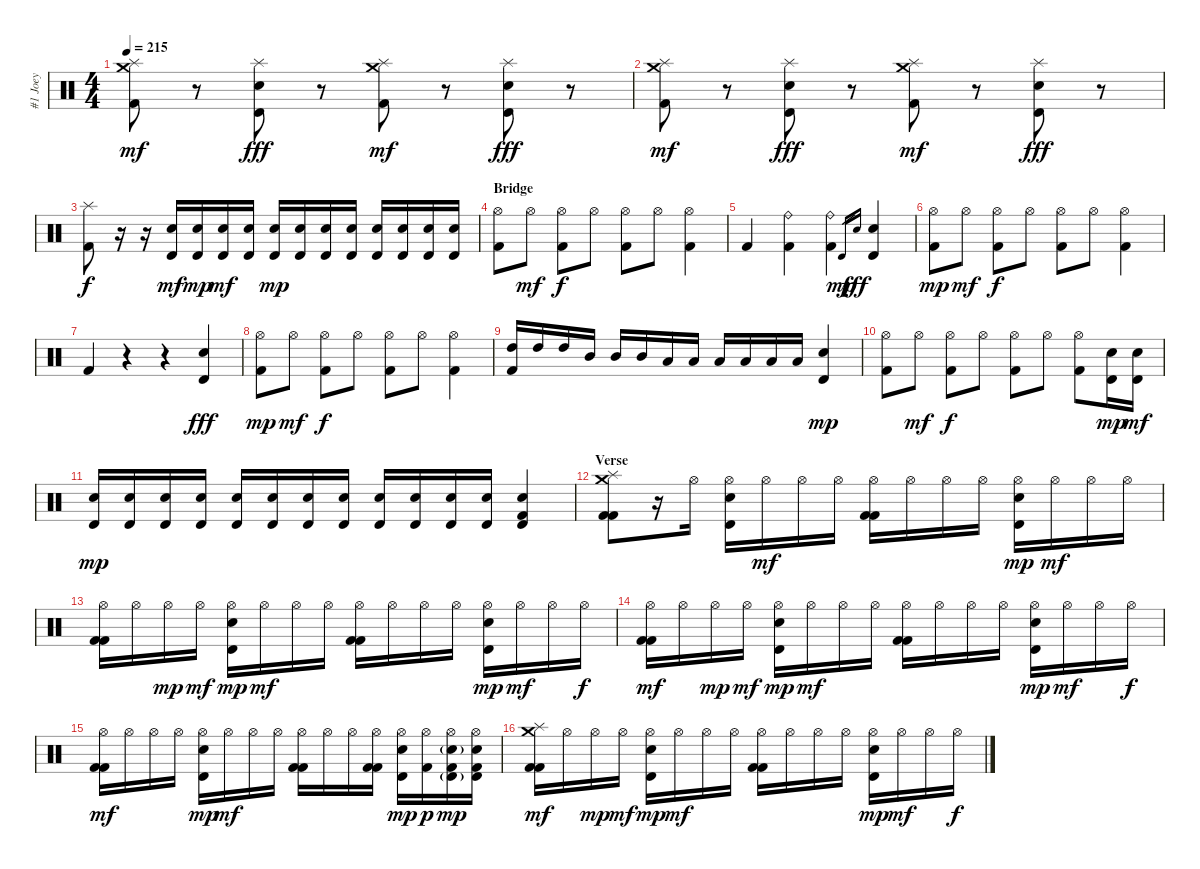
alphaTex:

\track ("#1 Joey" "#1 Joey") {instrument percussion}
\staff {score}
\articulation defaults
\ts (4 4)
\tempo 215
\clef neutral
\ks c
("Crash medium (hit)" "Splash (hit)" "Kick (hit) 2").8{dy mf} r.8 ("Splash (hit)" "Timbale high (hit)" "Electric Snare (hit)").8{dy fff} r.8 ("Crash medium (hit)" "Splash (hit)" "Kick (hit) 2").8{dy mf} r.8 ("Splash (hit)" "Timbale high (hit)" "Electric Snare (hit)").8{dy fff} r.8 |
("Crash medium (hit)" "Splash (hit)" "Kick (hit) 2").8{dy mf} r.8 ("Splash (hit)" "Timbale high (hit)" "Electric Snare (hit)").8{dy fff} r.8 ("Crash medium (hit)" "Splash (hit)" "Kick (hit) 2").8{dy mf} r.8 ("Splash (hit)" "Timbale high (hit)" "Electric Snare (hit)").8{dy fff} r.8 |
("Splash (hit)" "Kick (hit) 2").8{dy f} r.16 r.16 ("Timbale high (hit)" "Electric Snare (hit)").16{dy mf} ("Timbale high (hit)" "Electric Snare (hit)").16{dy mp} ("Timbale high (hit)" "Electric Snare (hit)").16{dy mf} ("Timbale high (hit)" "Electric Snare (hit)").16 ("Timbale high (hit)" "Electric Snare (hit)").16{dy mp} ("Timbale high (hit)" "Electric Snare (hit)").16 ("Timbale high (hit)" "Electric Snare (hit)").16 ("Timbale high (hit)" "Electric Snare (hit)").16 ("Timbale high (hit)" "Electric Snare (hit)").16 ("Timbale high (hit)" "Electric Snare (hit)").16 ("Timbale high (hit)" "Electric Snare (hit)").16 ("Timbale high (hit)" "Electric Snare (hit)").16 |
\section ("" "Bridge")
("Hi-Hat (open)" "Kick (hit) 2").8 "Hi-Hat (open)".8{dy mf} ("Hi-Hat (open)" "Kick (hit) 2").8{dy f} "Hi-Hat (open)".8 ("Hi-Hat (open)" "Kick (hit) 2").8 "Hi-Hat (open)".8 ("Hi-Hat (open)" "Kick (hit) 2").4 |
"Kick (hit) 2".4 ("Ride (bell)" "Kick (hit) 2").4 ("Ride (bell)" "Kick (hit) 2").4 "Timbale high (hit)".16{gr dy mp} "Electric Snare (hit)".16{gr dy fff} ("Timbale high (hit)" "Electric Snare (hit)").4 |
("Hi-Hat (open)" "Kick (hit) 2").8{dy mp} "Hi-Hat (open)".8{dy mf} ("Hi-Hat (open)" "Kick (hit) 2").8{dy f} "Hi-Hat (open)".8 ("Hi-Hat (open)" "Kick (hit) 2").8 "Hi-Hat (open)".8 ("Hi-Hat (open)" "Kick (hit) 2").4 |
"Kick (hit) 2".4 r.4 r.4 ("Timbale high (hit)" "Electric Snare (hit)").4{dy fff} |
("Hi-Hat (open)" "Kick (hit) 2").8{dy mp} "Hi-Hat (open)".8{dy mf} ("Hi-Hat (open)" "Kick (hit) 2").8{dy f} "Hi-Hat (open)".8 ("Hi-Hat (open)" "Kick (hit) 2").8 "Hi-Hat (open)".8 ("Hi-Hat (open)" "Kick (hit) 2").4 |
("High Tom (hit)" "Kick (hit) 2").16 "High Tom (hit)".16 "High Tom (hit)".16 "Mid Tom (hit)".16 "Mid Tom (hit)".16 "Mid Tom (hit)".16 "Low Tom (hit)".16 "Low Tom (hit)".16 "Low Tom (hit)".16 "Low Floor Tom (hit)".16 "Low Floor Tom (hit)".16 "Low Floor Tom (hit)".16 ("Timbale high (hit)" "Electric Snare (hit)").4{dy mp} |
("Hi-Hat (open)" "Kick (hit) 2").8 "Hi-Hat (open)".8{dy mf} ("Hi-Hat (open)" "Kick (hit) 2").8{dy f} "Hi-Hat (open)".8 ("Hi-Hat (open)" "Kick (hit) 2").8 "Hi-Hat (open)".8 ("Hi-Hat (open)" "Kick (hit) 2").8 ("Timbale high (hit)" "Electric Snare (hit)").16{dy mp} ("Timbale high (hit)" "Electric Snare (hit)").16{dy mf} |
("Timbale high (hit)" "Electric Snare (hit)").16{dy mp} ("Timbale high (hit)" "Electric Snare (hit)").16 ("Timbale high (hit)" "Electric Snare (hit)").16 ("Timbale high (hit)" "Electric Snare (hit)").16 ("Timbale high (hit)" "Electric Snare (hit)").16 ("Timbale high (hit)" "Electric Snare (hit)").16 ("Timbale high (hit)" "Electric Snare (hit)").16 ("Timbale high (hit)" "Electric Snare (hit)").16 ("Timbale high (hit)" "Electric Snare (hit)").16 ("Timbale high (hit)" "Electric Snare (hit)").16 ("Timbale high (hit)" "Electric Snare (hit)").16 ("Timbale high (hit)" "Electric Snare (hit)").16 ("Timbale high (hit)" "Electric Snare (hit)" "Kick (hit) 2").4 |
\section ("" "Verse")
("Crash medium (hit)" "Splash (hit)" "Kick (hit) 2" "Kick (hit) 2").8 r.16 "Hi-Hat (open)".16 ("Hi-Hat (open)" "Timbale high (hit)" "Electric Snare (hit)").16 "Hi-Hat (open)".16{dy mf} "Hi-Hat (open)".16 "Hi-Hat (open)".16 ("Hi-Hat (open)" "Kick (hit) 2" "Kick (hit) 2").16 "Hi-Hat (open)".16 "Hi-Hat (open)".16 "Hi-Hat (open)".16 ("Hi-Hat (open)" "Timbale high (hit)" "Electric Snare (hit)").16{dy mp} "Hi-Hat (open)".16{dy mf} "Hi-Hat (open)".16 "Hi-Hat (open)".16 |
("Hi-Hat (open)" "Kick (hit) 2" "Kick (hit) 2").16 "Hi-Hat (open)".16 "Hi-Hat (open)".16{dy mp} "Hi-Hat (open)".16{dy mf} ("Hi-Hat (open)" "Timbale high (hit)" "Electric Snare (hit)").16{dy mp} "Hi-Hat (open)".16{dy mf} "Hi-Hat (open)".16 "Hi-Hat (open)".16 ("Hi-Hat (open)" "Kick (hit) 2" "Kick (hit) 2").16 "Hi-Hat (open)".16 "Hi-Hat (open)".16 "Hi-Hat (open)".16 ("Hi-Hat (open)" "Timbale high (hit)" "Electric Snare (hit)").16{dy mp} "Hi-Hat (open)".16{dy mf} "Hi-Hat (open)".16 "Hi-Hat (open)".16{dy f} |
("Hi-Hat (open)" "Kick (hit) 2" "Kick (hit) 2").16{dy mf} "Hi-Hat (open)".16 "Hi-Hat (open)".16{dy mp} "Hi-Hat (open)".16{dy mf} ("Hi-Hat (open)" "Timbale high (hit)" "Electric Snare (hit)").16{dy mp} "Hi-Hat (open)".16{dy mf} "Hi-Hat (open)".16 "Hi-Hat (open)".16 ("Hi-Hat (open)" "Kick (hit) 2" "Kick (hit) 2").16 "Hi-Hat (open)".16 "Hi-Hat (open)".16 "Hi-Hat (open)".16 ("Hi-Hat (open)" "Timbale high (hit)" "Electric Snare (hit)").16{dy mp} "Hi-Hat (open)".16{dy mf} "Hi-Hat (open)".16 "Hi-Hat (open)".16{dy f} |
("Hi-Hat (open)" "Kick (hit) 2" "Kick (hit) 2").16{dy mf} "Hi-Hat (open)".16 "Hi-Hat (open)".16 "Hi-Hat (open)".16 ("Hi-Hat (open)" "Timbale high (hit)" "Electric Snare (hit)").16{dy mp} "Hi-Hat (open)".16{dy mf} "Hi-Hat (open)".16 "Hi-Hat (open)".16 ("Hi-Hat (open)" "Kick (hit) 2" "Kick (hit) 2").16 "Hi-Hat (open)".16 "Hi-Hat (open)".16 ("Hi-Hat (open)" "Kick (hit) 2" "Kick (hit) 2").16 ("Hi-Hat (open)" "Timbale high (hit)" "Electric Snare (hit)").16{dy mp} ("Hi-Hat (open)" "Kick (hit) 2").16{dy p} ("Hi-Hat (open)" "Timbale high (hit)"{g} "Electric Snare (hit)"{g} "Kick (hit) 2").16{dy mp} ("Hi-Hat (open)" "Timbale high (hit)" "Electric Snare (hit)" "Kick (hit) 2").16 |
("Crash medium (hit)" "Splash (hit)" "Kick (hit) 2" "Kick (hit) 2").16{dy mf} "Hi-Hat (open)".16 "Hi-Hat (open)".16{dy mp} "Hi-Hat (open)".16{dy mf} ("Hi-Hat (open)" "Timbale high (hit)" "Electric Snare (hit)").16{dy mp} "Hi-Hat (open)".16{dy mf} "Hi-Hat (open)".16 "Hi-Hat (open)".16 ("Hi-Hat (open)" "Kick (hit) 2" "Kick (hit) 2").16 "Hi-Hat (open)".16 "Hi-Hat (open)".16 "Hi-Hat (open)".16 ("Hi-Hat (open)" "Timbale high (hit)" "Electric Snare (hit)").16{dy mp} "Hi-Hat (open)".16{dy mf} "Hi-Hat (open)".16 "Hi-Hat (open)".16{dy f}
